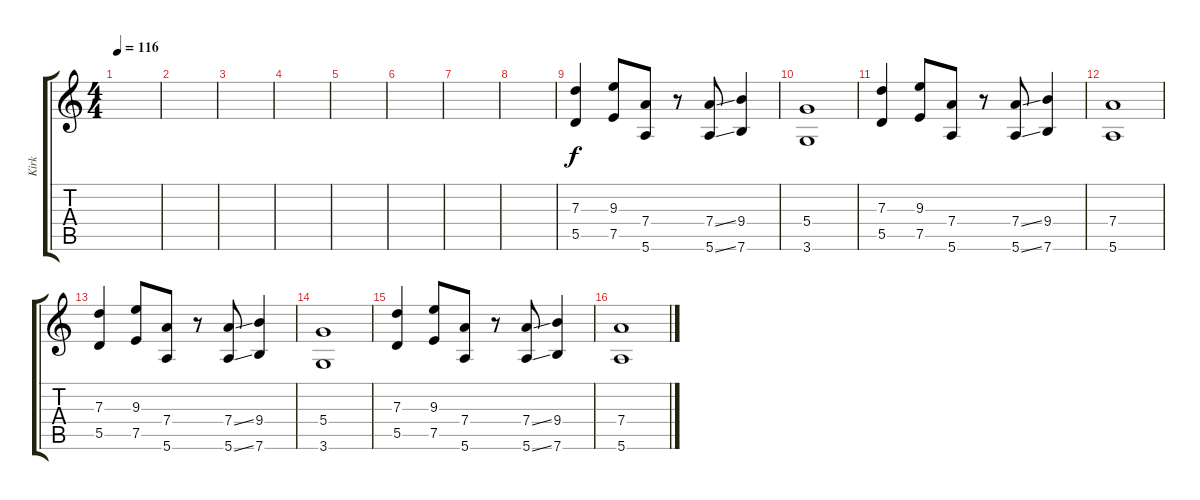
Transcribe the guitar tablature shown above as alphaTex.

\track ("Kirk" "Kirk") {instrument distortionguitar}
\staff {score tabs}
\tuning (E4 B3 G3 D3 A2 E2) {hide}
\ts (4 4)
\tempo 116
\clef g2
\ks c
|
|
|
|
|
|
|
|
(7.3 5.5).4 (9.3 7.5).8 (7.4 5.6).8 r.8 (7.4{ss} 5.6{ss}).8 (9.4 7.6).4 |
(5.4 3.6).1 |
(7.3 5.5).4 (9.3 7.5).8 (7.4 5.6).8 r.8 (7.4{ss} 5.6{ss}).8 (9.4 7.6).4 |
(7.4 5.6).1 |
(7.3 5.5).4 (9.3 7.5).8 (7.4 5.6).8 r.8 (7.4{ss} 5.6{ss}).8 (9.4 7.6).4 |
(5.4 3.6).1 |
(7.3 5.5).4 (9.3 7.5).8 (7.4 5.6).8 r.8 (7.4{ss} 5.6{ss}).8 (9.4 7.6).4 |
(7.4 5.6).1
